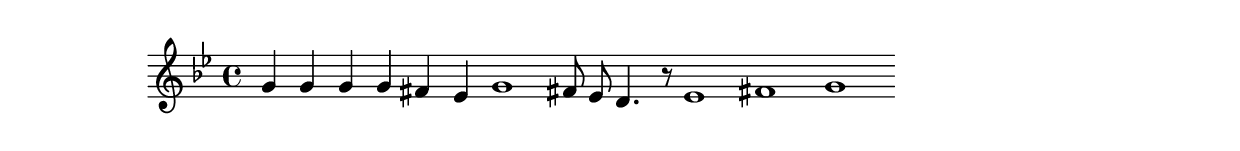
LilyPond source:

%% Do not edit this file; it is auto-generated from input/new
%% This file is in the public domain.
%% Note: this file works from version 2.12.0
\version "2.13.1"

\header {
  texidoces = "
Para las improvisaciones o @emph{taqasim} que son libres durante unos
momentos, se puede omitir la indicación de compás y se puede usar
@code{\cadenzaOn}.  Podría ser necesario ajustar el estilo de
alteraciones accidentales, porque la ausencia de líneas divisorias
hará que la alteración aparezca una sola vez.  He aquí un ejemplo de
cómo podría ser el comienzo de una improvisación @emph{hijaz}:

"
doctitlees = "Improvisación de música árabe"

%% Translation of GIT committish :33f623301a41fcc53efadf96bca1c72834763415
  texidocde = "
Bei Improvisation oder @emph{taqasim}, die zeitlich frei gespielt
werden, kann die Taktart ausgelassen werden und @code{\cadenzaOn}
kann eingesetzt werden.  Es kann nötig sein, den Versetzungszeichenstil
anzupassen, weil sonst die Versetzungszeichen nur einmal ausgegeben
werden, da keine Taktlinien gesetzt sind.  Hier ein Beispiel, wie
der Begin einer @emph{hijaz}-Improvisation aussehen könnte:

"

  doctitlede = "Arabische Improvisation"

  lsrtags = "world-music"
  texidoc = "For improvisations or @emph{taqasim} which are
temporarily free, the time signature can be omitted and
@code{\cadenzaOn} can be used.  Adjusting the accidental style
might be required, since the absence of bar lines will cause the
accidental to be marked only once.  Here is an example of what
could be the start of a @emph{hijaz} improvisation:"
doctitle = "Arabic improvisation"
} % begin verbatim


\include "arabic.ly"

\relative sol' {
  \key re \kurd
  #(set-accidental-style 'forget)
  \cadenzaOn
  sol4 sol sol sol fad mib sol1 fad8 mib re4. r8 mib1 fad sol
}
